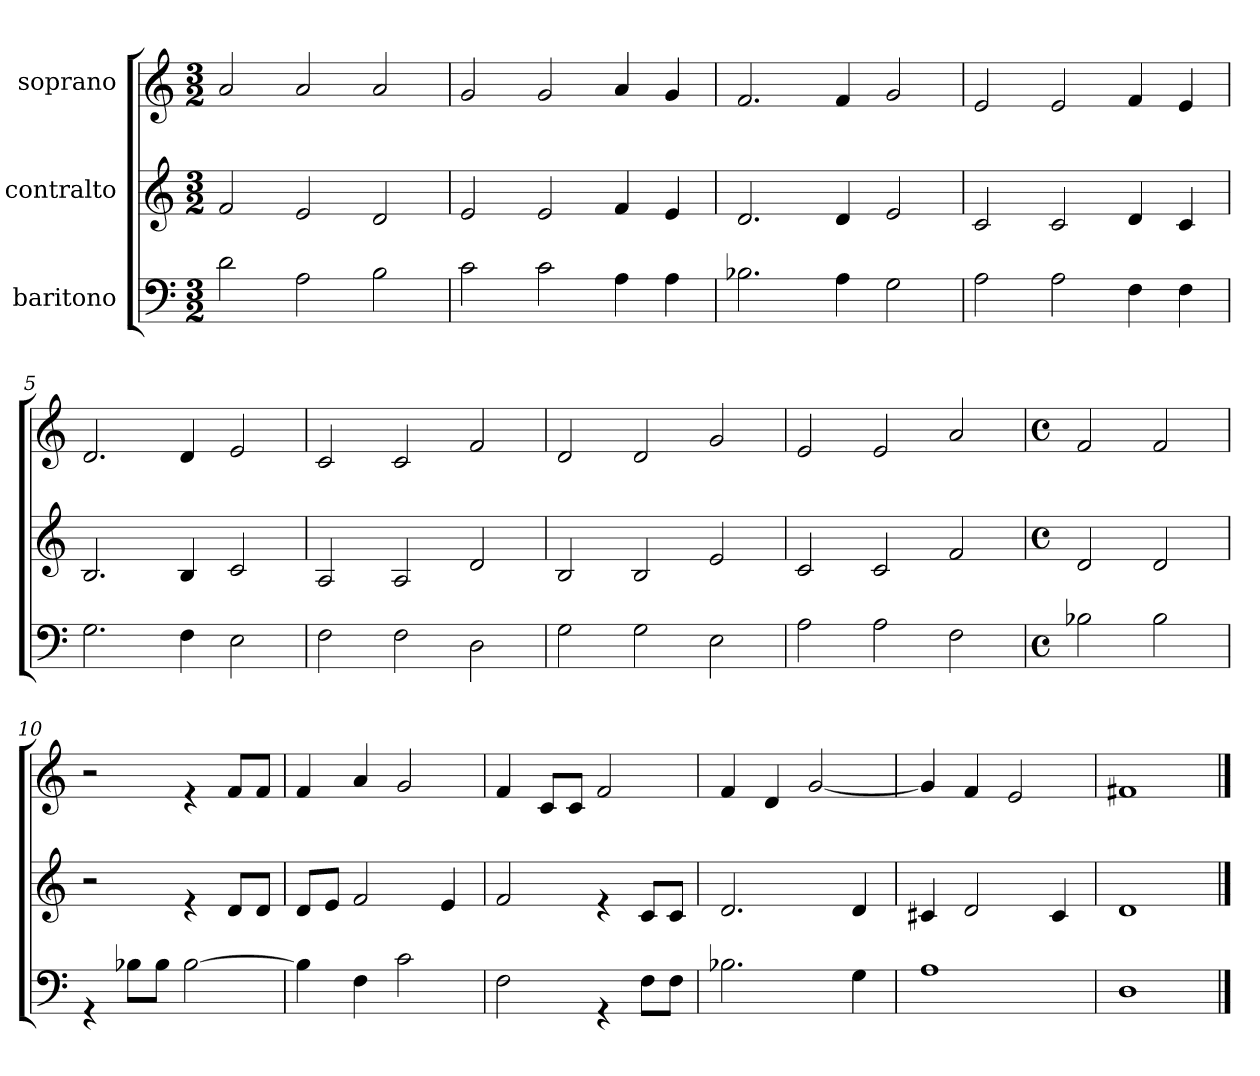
**kern	**kern	**kern
*part3	*part2	*part1
*staff3	*staff2	*staff1
*I"baritono	*I"contralto	*I"soprano
*clefF4	*clefG2	*clefG2
*k[]	*k[]	*k[]
*C:	*C:	*C:
*M3/2	*M3/2	*M3/2
=1	=1	=1
2d\	2f/	2a/
2A\	2e/	2a/
2B\	2d/	2a/
=2	=2	=2
2c\	2e/	2g/
2c\	2e/	2g/
4A\	4f/	4a/
4A\	4e/	4g/
=3	=3	=3
2.B-X\	2.d/	2.f/
4A\	4d/	4f/
2G\	2e/	2g/
=4	=4	=4
2A\	2c/	2e/
2A\	2c/	2e/
4F\	4d/	4f/
4F\	4c/	4e/
!!LO:LB:g=z
=5	=5	=5
2.G\	2.B/	2.d/
4F\	4B/	4d/
2E\	2c/	2e/
=6	=6	=6
2F\	2A/	2c/
2F\	2A/	2c/
2D\	2d/	2f/
=7	=7	=7
2G\	2B/	2d/
2G\	2B/	2d/
2E\	2e/	2g/
=8	=8	=8
2A\	2c/	2e/
2A\	2c/	2e/
2F\	2f/	2a/
!!LO:LB:g=z
=9	=9	=9
*M4/4	*M4/4	*M4/4
*met(c)	*met(c)	*met(c)
2B-X\	2d/	2f/
2B-\	2d/	2f/
=10	=10	=10
4rGG	2r	2r
8B-X\L	.	.
8B-\J	.	.
[>2B-\	4re	4re
.	8d/L	8f/L
.	8d/J	8f/J
=11	=11	=11
4B-\]	8d/L	4f/
.	8e/J	.
4F\	2f/	4a/
2c\	.	2g/
.	4e/	.
=12	=12	=12
2F\	2f/	4f/
.	.	8c/L
.	.	8c/J
4rGG	4re	2f/
8F\L	8c/L	.
8F\J	8c/J	.
!!LO:LB:g=z
=13	=13	=13
2.B-X\	2.d/	4f/
.	.	4d/
.	.	[<2g/
4G\	4d/	.
=14	=14	=14
1A	4c#X/	4g/]
.	2d/	4f/
.	.	2e/
.	4c#/	.
=15	=15	=15
1D	1d	1f#X
==	==	==
*-	*-	*-
